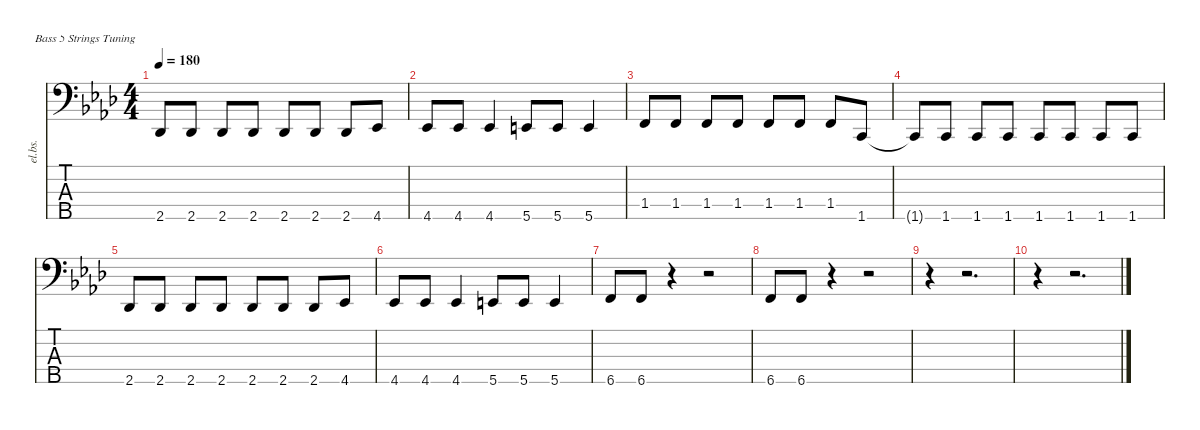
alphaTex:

\defaultSystemsLayout 4
\hideDynamics
\bracketExtendMode nobrackets
\track ("Bass" "el.bs.") {mute instrument electricbasspick}
\staff {score tabs}
\tuning (G2 D2 A1 E1 B0)
\ts (4 4)
\tempo 180
\clef f4
\ks fminor
2.5{acc b}.8{dy f beam Up} 2.5{acc b}.8{beam Up} 2.5{acc b}.8{beam Up} 2.5{acc b}.8{beam Up} 2.5{acc b}.8{beam Up} 2.5{acc b}.8{beam Up} 2.5{acc b}.8{beam Up} 4.5{acc b}.8{beam Up} |
4.5{acc b}.8{beam Up} 4.5{acc b}.8{beam Up} 4.5{acc b}.4{beam Up} 5.5{acc forcenatural}.8{beam Up} 5.5{acc forcenatural}.8{beam Up} 5.5{acc forcenatural}.4{beam Up} |
1.4{acc forcenatural}.8{beam Up} 1.4{acc forcenatural}.8{beam Up} 1.4{acc forcenatural}.8{beam Up} 1.4{acc forcenatural}.8{beam Up} 1.4{acc forcenatural}.8{beam Up} 1.4{acc forcenatural}.8{beam Up} 1.4{acc forcenatural}.8{beam Up} 1.5{acc forcenatural}.8{beam Up} |
1.5{t acc forcenatural}.8{beam Up} 1.5{acc forcenatural}.8{beam Up} 1.5{acc forcenatural}.8{beam Up} 1.5{acc forcenatural}.8{beam Up} 1.5{acc forcenatural}.8{beam Up} 1.5{acc forcenatural}.8{beam Up} 1.5{acc forcenatural}.8{beam Up} 1.5{acc forcenatural}.8{beam Up} |
2.5{acc b}.8{beam Up} 2.5{acc b}.8{beam Up} 2.5{acc b}.8{beam Up} 2.5{acc b}.8{beam Up} 2.5{acc b}.8{beam Up} 2.5{acc b}.8{beam Up} 2.5{acc b}.8{beam Up} 4.5{acc b}.8{beam Up} |
4.5{acc b}.8{beam Up} 4.5{acc b}.8{beam Up} 4.5{acc b}.4{beam Up} 5.5{acc forcenatural}.8{beam Up} 5.5{acc forcenatural}.8{beam Up} 5.5{acc forcenatural}.4{beam Up} |
6.5{acc forcenatural}.8{beam Up} 6.5{acc forcenatural}.8{beam Up} r.4{beam Down} r.2{beam Down} |
6.5{acc forcenatural}.8{beam Up} 6.5{acc forcenatural}.8{beam Up} r.4{beam Down} r.2{beam Down} |
r.4{beam Down} r.2{d beam Down} |
r.4{beam Down} r.2{d beam Down}
